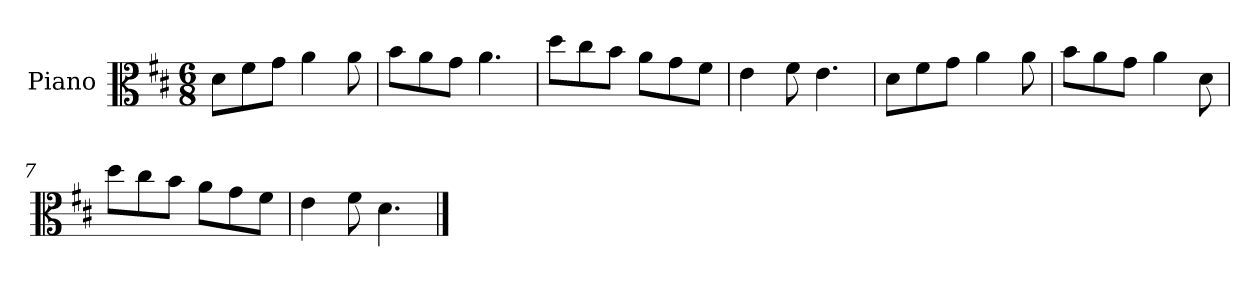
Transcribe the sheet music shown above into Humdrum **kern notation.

**kern
*part1
*staff1
*I"Piano
*I'Pno
*clefC3
*k[f#c#]
*D:
*M6/8
=1
8d\L
8f#\
8g\J
4a\
8a\
=2
8b\L
8a\
8g\J
4.a\
=3
8dd\L
8cc#\
8b\J
8a\L
8g\
8f#\J
=4
4e\
8f#\
4.e\
=5
8d\L
8f#\
8g\J
4a\
8a\
=6
8b\L
8a\
8g\J
4a\
8d\
=7
8dd\L
8cc#\
8b\J
8a\L
8g\
8f#\J
=8
4e\
8f#\
4.d\
==
*-
